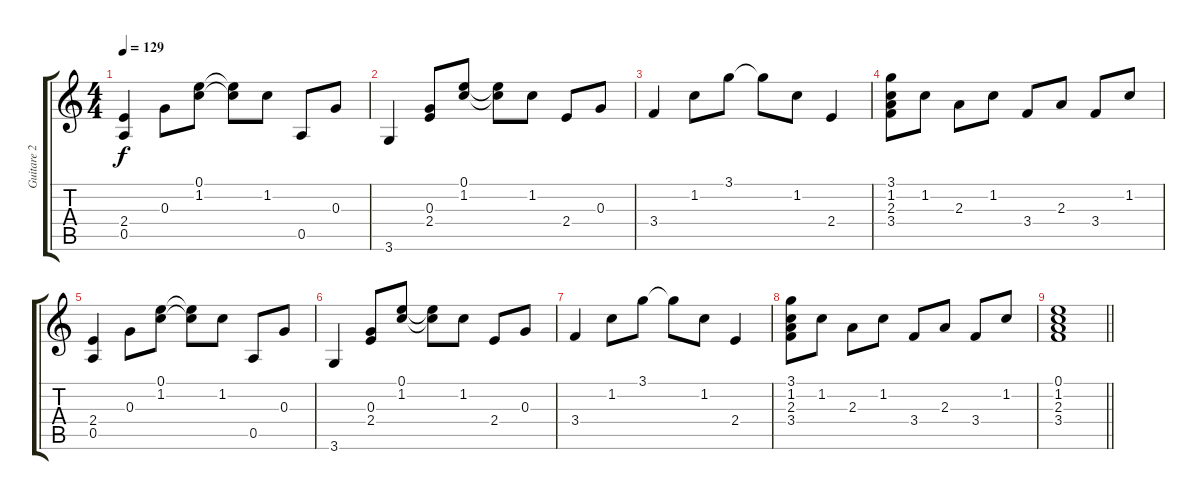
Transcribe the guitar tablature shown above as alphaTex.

\track ("Guitare 2" "Guitare 2") {instrument acousticguitarnylon}
\staff {score tabs}
\tuning (E4 B3 G3 D3 A2 E2) {hide}
\ts (4 4)
\tempo 129
\clef g2
\ks c
(2.4 0.5).4{dy f} 0.3.8 (0.1 1.2).8 (0.1{t} 1.2{t}).8 1.2.8 0.5.8 0.3.8 |
3.6.4 (0.3 2.4).8 (0.1 1.2).8 (0.1{t} 1.2{t}).8 1.2.8 2.4.8 0.3.8 |
3.4.4 1.2.8 3.1.8 3.1{t}.8 1.2.8 2.4.4 |
(3.1 1.2 2.3 3.4).8 1.2.8 2.3.8 1.2.8 3.4.8 2.3.8 3.4.8 1.2.8 |
(2.4 0.5).4 0.3.8 (0.1 1.2).8 (0.1{t} 1.2{t}).8 1.2.8 0.5.8 0.3.8 |
3.6.4 (0.3 2.4).8 (0.1 1.2).8 (0.1{t} 1.2{t}).8 1.2.8 2.4.8 0.3.8 |
3.4.4 1.2.8 3.1.8 3.1{t}.8 1.2.8 2.4.4 |
(3.1 1.2 2.3 3.4).8 1.2.8 2.3.8 1.2.8 3.4.8 2.3.8 3.4.8 1.2.8 |
\barLineRight lightlight
(0.1 1.2 2.3 3.4).1
